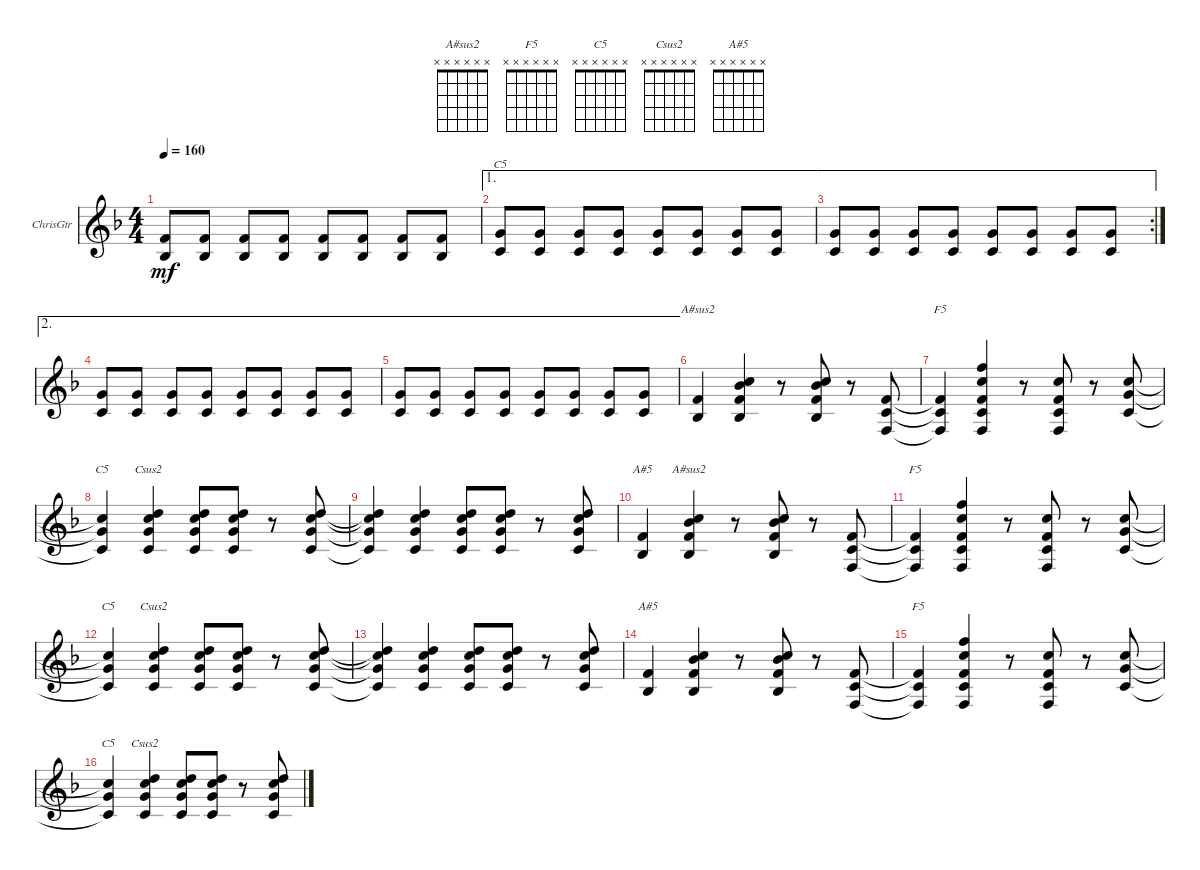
\defaultSystemsLayout 4
\bracketExtendMode groupsimilarinstruments
\firstSystemTrackNameOrientation horizontal
\otherSystemsTrackNameOrientation horizontal
\track ("Rhythm Guitar" "ChrisGtr") {instrument distortionguitar}
\staff {score}
\tuning (E4 B3 G3 D3 A2 D2)
\chord ("A#sus2" x x x x x x)
\chord ("F5" x x x x x x)
\chord ("C5" x x x x x x)
\chord ("Csus2" x x x x x x)
\chord ("A#5" x x x x x x)
\ts (4 4)
\tempo 160
\clef g2
\ks dminor
(1.5{pm} 3.4{pm}).8{dy mf} (1.5{pm} 3.4{pm}).8 (1.5{pm} 3.4{pm}).8 (1.5{pm} 3.4{pm}).8 (1.5{pm} 3.4{pm}).8 (1.5{pm} 3.4{pm}).8 (1.5{pm} 3.4{pm}).8 (1.5{pm} 3.4{pm}).8 |
\ae 1
(3.5{pm} 5.4{pm}).8{ch "C5"} (3.5{pm} 5.4{pm}).8 (3.5{pm} 5.4{pm}).8 (3.5{pm} 5.4{pm}).8 (3.5{pm} 5.4{pm}).8 (3.5{pm} 5.4{pm}).8 (3.5{pm} 5.4{pm}).8 (3.5{pm} 5.4{pm}).8 |
\ae 1
\rc 2
(3.5{pm} 5.4{pm}).8 (3.5{pm} 5.4{pm}).8 (3.5{pm} 5.4{pm}).8 (3.5{pm} 5.4{pm}).8 (3.5{pm} 5.4{pm}).8 (3.5{pm} 5.4{pm}).8 (3.5{pm} 5.4{pm}).8 (3.5{pm} 5.4{pm}).8 |
\ae 2
(3.5{pm} 5.4{pm}).8 (3.5{pm} 5.4{pm}).8 (3.5{pm} 5.4{pm}).8 (3.5{pm} 5.4{pm}).8 (3.5{pm} 5.4{pm}).8 (3.5{pm} 5.4{pm}).8 (3.5{pm} 5.4{pm}).8 (3.5{pm} 5.4{pm}).8 |
\ae 2
(3.5{pm} 5.4{pm}).8 (3.5{pm} 5.4{pm}).8 (3.5{pm} 5.4{pm}).8 (3.5{pm} 5.4{pm}).8 (3.5{pm} 5.4{pm}).8 (3.5{pm} 5.4{pm}).8 (3.5{pm} 5.4{pm}).8 (3.5{pm} 5.4{pm}).8 |
(1.5 3.4).4{ch "A#sus2"} (1.5 3.4 3.3 1.2).4 r.8 (1.5 3.4 3.3 1.2).8 r.8 (3.6 3.5 3.4).8 |
(3.6{t} 3.5{t} 3.4{t}).4{ch "F5"} (3.6 3.5 3.4 5.3 6.2).4 r.8 (5.3 3.4 3.5 3.6).8 r.8 (3.5 5.4 5.3).8 |
(5.3{t} 5.4{t} 3.5{t}).4{ch "C5"} (3.5 5.4 5.3 3.2).4{ch "Csus2"} (3.5 5.4 5.3 3.2).8 (3.2 5.3 5.4 3.5).8 r.8 (3.5 5.4 5.3 3.2).8 |
(5.3{t} 5.4{t} 3.5{t} 3.2{t}).4 (3.5 5.4 5.3 3.2).4 (3.5 5.4 5.3 3.2).8 (3.2 5.3 5.4 3.5).8 r.8 (3.5 5.4 5.3 3.2).8 |
(1.5 3.4).4{ch "A#5"} (1.5 3.4 3.3 1.2).4{ch "A#sus2"} r.8 (1.5 3.4 3.3 1.2).8 r.8 (3.6 3.5 3.4).8 |
(3.6{t} 3.5{t} 3.4{t}).4{ch "F5"} (3.6 3.5 3.4 5.3 6.2).4 r.8 (5.3 3.4 3.5 3.6).8 r.8 (3.5 5.4 5.3).8 |
(5.3{t} 5.4{t} 3.5{t}).4{ch "C5"} (3.5 5.4 5.3 3.2).4{ch "Csus2"} (3.5 5.4 5.3 3.2).8 (3.2 5.3 5.4 3.5).8 r.8 (3.5 5.4 5.3 3.2).8 |
(5.3{t} 5.4{t} 3.5{t} 3.2{t}).4 (3.5 5.4 5.3 3.2).4 (3.5 5.4 5.3 3.2).8 (3.2 5.3 5.4 3.5).8 r.8 (3.5 5.4 5.3 3.2).8 |
(1.5 3.4).4{ch "A#5"} (1.5 3.4 3.3 1.2).4 r.8 (1.5 3.4 3.3 1.2).8 r.8 (3.6 3.5 3.4).8 |
(3.6{t} 3.5{t} 3.4{t}).4{ch "F5"} (3.6 3.5 3.4 5.3 6.2).4 r.8 (5.3 3.4 3.5 3.6).8 r.8 (3.5 5.4 5.3).8 |
(5.3{t} 5.4{t} 3.5{t}).4{ch "C5"} (3.5 5.4 5.3 3.2).4{ch "Csus2"} (3.5 5.4 5.3 3.2).8 (3.2 5.3 5.4 3.5).8 r.8 (3.5 5.4 5.3 3.2).8
